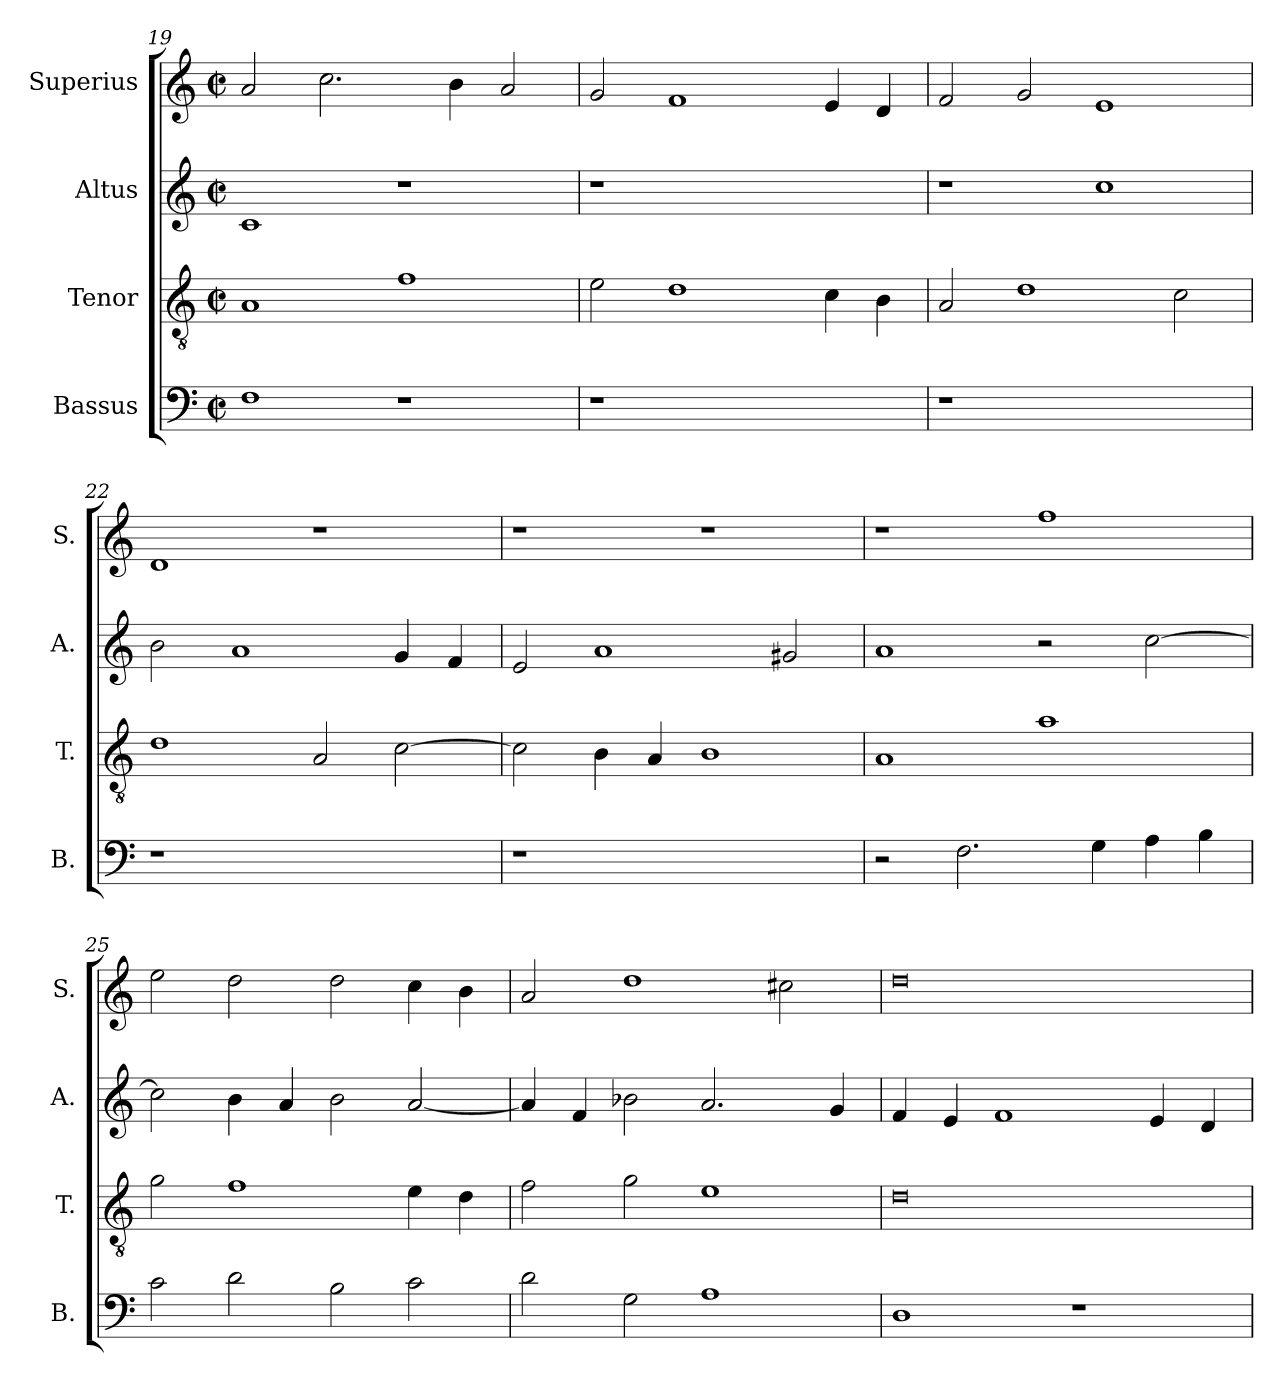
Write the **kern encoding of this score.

**kern	**kern	**kern	**kern
*part4	*part3	*part2	*part1
*staff4	*staff3	*staff2	*staff1
*I"Bassus	*I"Tenor	*I"Altus	*I"Superius
*I'B.	*I'T.	*I'A.	*I'S.
*clefF4	*clefGv2	*clefG2	*clefG2
*	*ITrd7c12	*	*
*k[]	*k[]	*k[]	*k[]
*C:	*C:	*C:	*C:
*M2/2	*M2/2	*M2/2	*M2/2
*met(c|)	*met(c|)	*met(c|)	*met(c|)
=19	=19	=19	=19
1Fi	1AAi	1ci	2ai/
.	.	.	2.cci\
1r	1Fi	1r	.
.	.	.	4bi\
.	.	.	2ai/
=20	=20	=20	=20
!LO:N:vis=1	!	!LO:N:vis=1	!
1r	2Ei\	1r	2gi/
.	1Di	.	1fi
1ryy	.	1ryy	.
.	4Ci\	.	4ei/
.	4BBi\	.	4di/
!!LO:PB:g=z
=21	=21	=21	=21
!LO:N:vis=1	!	!	!
1r	2AAi/	1r	2fi/
.	1Di	.	2gi/
1ryy	.	1cci	1ei
.	2Ci\	.	.
=22	=22	=22	=22
!LO:N:vis=1	!	!	!
1r	1Di	2bi\	1di
.	.	1ai	.
1ryy	2AAi/	.	1r
.	[>2Ci\	4gi/	.
.	.	4fi/	.
=23	=23	=23	=23
!LO:N:vis=1	!	!	!
1r	2Ci\]	2ei/	1r
.	4BBi\	1ai	.
.	4AAi/	.	.
1ryy	1BBi	.	1r
.	.	2g#Xi/	.
=24	=24	=24	=24
2r	1AAi	1ai	1r
2.Fi\	.	.	.
.	1Ai	2r	1ffi
4Gi\	.	.	.
4Ai\	.	[>2cci\	.
4Bi\	.	.	.
=25	=25	=25	=25
2ci\	2Gi\	2cci\]	2eei\
2di\	1Fi	4bi\	2ddi\
.	.	4ai/	.
2Bi\	.	2bi\	2ddi\
2ci\	4Ei\	[<2ai/	4cci\
.	4Di\	.	4bi\
!!LO:LB:g=z
=26	=26	=26	=26
2di\	2Fi\	4ai/]	2ai/
.	.	4fi/	.
2Gi\	2Gi\	2b-Xi\	1ddi
1Ai	1Ei	2.ai/	.
.	.	.	2cc#Xi\
.	.	4gi/	.
=27	=27	=27	=27
1Di	0Di	4fi/	0ddi
.	.	4ei/	.
.	.	1fi	.
1r	.	.	.
.	.	4ei/	.
.	.	4di/	.
=	=	=	=
*-	*-	*-	*-
